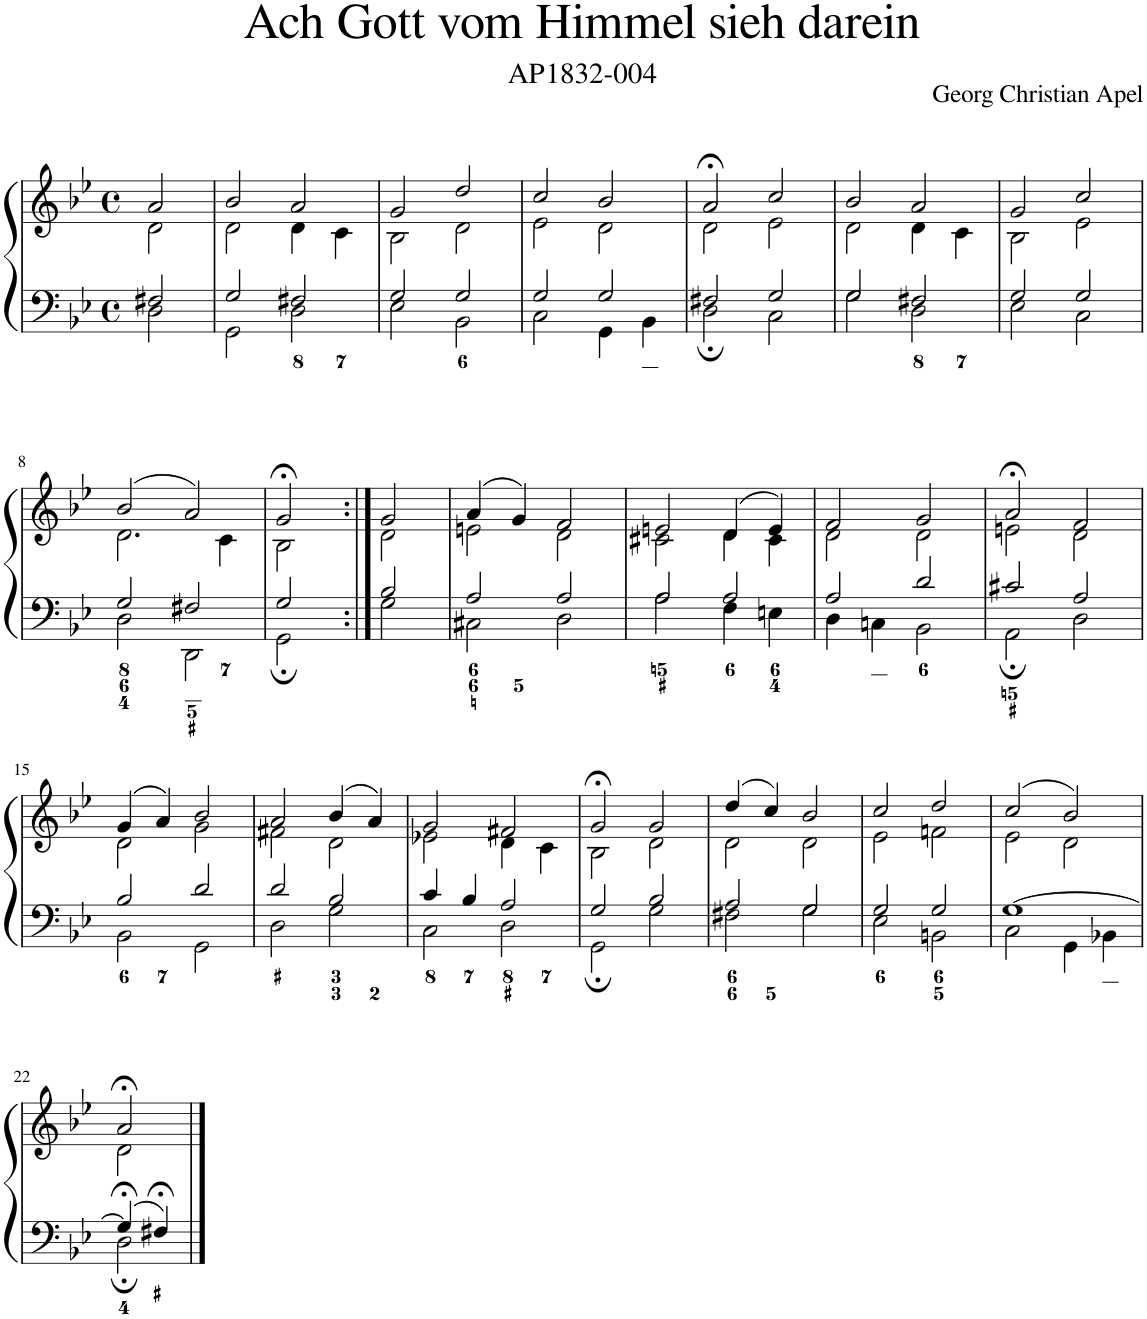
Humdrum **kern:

**kern	**kern
*part1	*part1
*staff2	*staff1
*I"Piano	*
*I'Pno.	*
*clefF4	*clefG2
*k[b-e-]	*k[b-e-]
*M4/4	*M4/4
*met(c)	*met(c)
=1	=1
*^	*^
2F#X/	2D\	2a/	2d\
=2	=2	=2	=2
2G/	2GG\	2b-/	2d\
2F#X/	2D\	2a/	4d\
.	.	.	4c\
=3	=3	=3	=3
2G/	2E-\	2g/	2B-\
2G/	2BB-\	2dd/	2d\
=4	=4	=4	=4
2G/	2C\	2cc/	2e-\
2G/	4GG\	2b-/	2d\
.	4BB-\	.	.
=5	=5	=5	=5
2F#X/	2D;\	2a;</	2d\
2G/	2C\	2cc/	2e-\
=6	=6	=6	=6
2G/	2G\	2b-/	2d\
2F#X/	2D\	2a/	4d\
.	.	.	4c\
=7	=7	=7	=7
2G/	2E-\	2g/	2B-\
2G/	2C\	2cc/	2e-\
!!LO:LB:g=z	!!
=8	=8	=8	=8
2G/	2D\	(2b-/	2.d\
2F#X/	2DD\	2a/)	.
.	.	.	4c\
=9	=9	=9	=9
2G/	2GG;\	2g;</	2B-\
=10:|!	=10:|!	=10:|!	=10:|!
2B-/	2G\	2g/	2d\
=11	=11	=11	=11
2A/	2C#X\	(4a/	2en\
.	.	4g/)	.
2A/	2D\	2f/	2d\
=12	=12	=12	=12
2A/	2A\	2en/	2c#X\
2A/	4F\	(4d/	4d\
.	4En\	4e/)	4c#\
=13	=13	=13	=13
2A/	4D\	2f/	2d\
.	4Cn\	.	.
2d/	2BB-\	2g/	2d\
=14	=14	=14	=14
2c#X/	2AA;\	2a;</	2en\
2A/	2D\	2f/	2d\
!!LO:LB:g=z	!!
=15	=15	=15	=15
2B-/	2BB-\	(4g/	2d\
.	.	4a/)	.
2d/	2GG\	2b-/	2g\
=16	=16	=16	=16
2d/	2D\	2a/	2f#X\
2B-/	2G\	(4b-/	2d\
.	.	4a/)	.
=17	=17	=17	=17
4c/	2C\	2g/	2e-X\
4B-/	.	.	.
2A/	2D\	2f#X/	4d\
.	.	.	4c\
=18	=18	=18	=18
2G/	2GG;\	2g;</	2B-\
2B-/	2G\	2g/	2d\
=19	=19	=19	=19
2A/	2F#X\	(4dd/	2d\
.	.	4cc/)	.
2G/	2G\	2b-/	2d\
=20	=20	=20	=20
2G/	2E-\	2cc/	2e-\
2G/	2BBn\	2dd/	2fn\
=21	=21	=21	=21
[1G	2C\	(2cc/	2e-\
.	4GG\	2b-/)	2d\
.	4BB-X\	.	.
!!LO:LB:g=z	!!
=22	=22	=22	=22
4G;</]	2D;\	2a;</	2d\
4F#X;</	.	.	.
*v	*v	*	*
*	*v	*v
==	==
*-	*-
